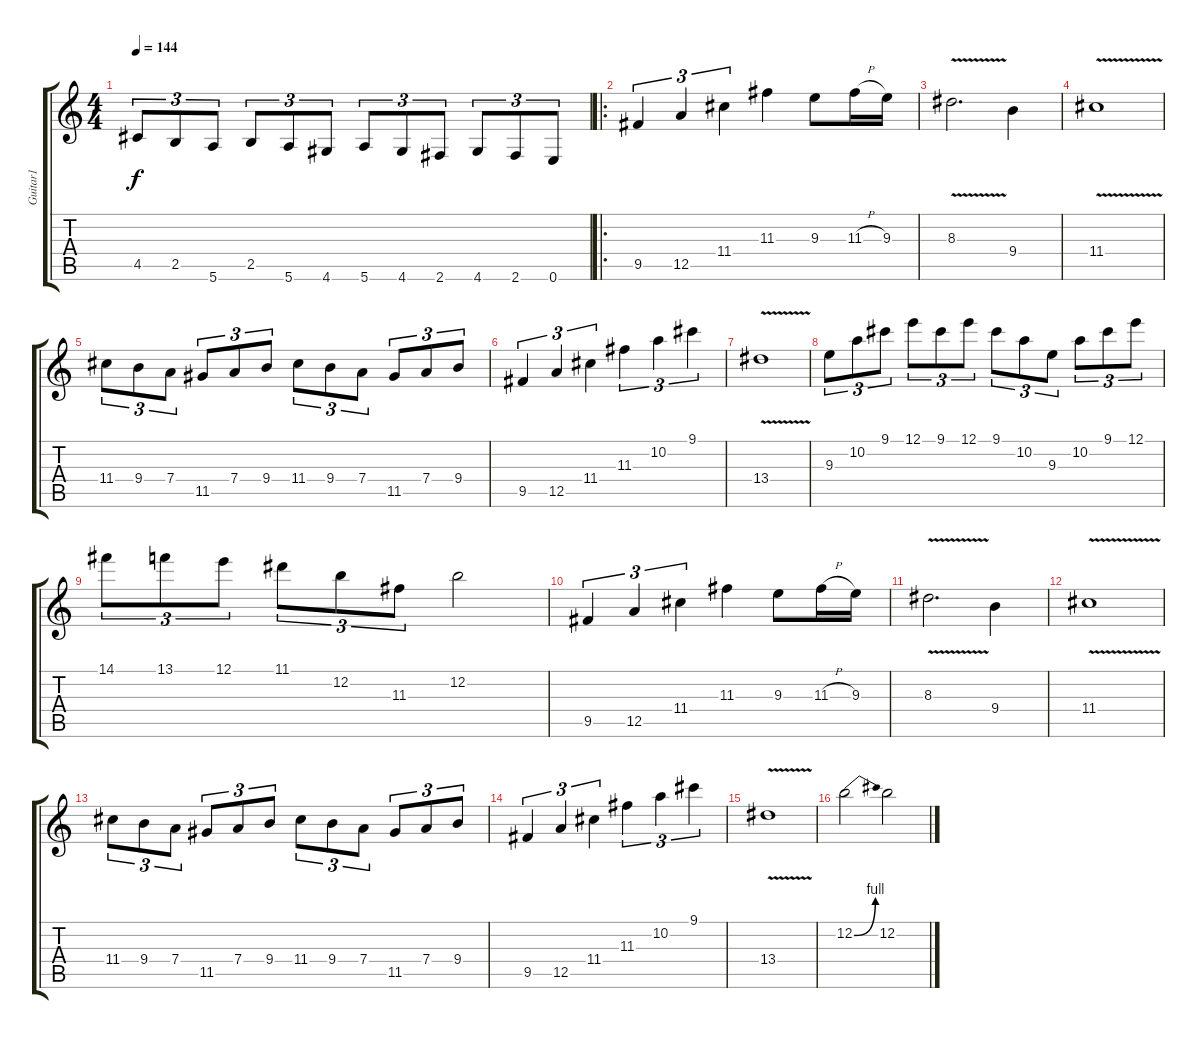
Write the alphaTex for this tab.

\track ("Guitar1" "Guitar1") {instrument acousticguitarnylon}
\staff {score tabs}
\tuning (E4 B3 G3 D3 A2 E2) {hide}
\ts (4 4)
\tempo 144
\clef g2
\ks c
4.5.8{tu (3 2) dy f instrument distortionguitar} 2.5.8{tu (3 2)} 5.6.8{tu (3 2)} 2.5.8{tu (3 2)} 5.6.8{tu (3 2)} 4.6.8{tu (3 2)} 5.6.8{tu (3 2)} 4.6.8{tu (3 2)} 2.6.8{tu (3 2)} 4.6.8{tu (3 2)} 2.6.8{tu (3 2)} 0.6.8{tu (3 2)} |
\ro
9.5.4{tu (3 2)} 12.5.4{tu (3 2)} 11.4.4{tu (3 2)} 11.3.4 9.3.8 11.3{h}.16 9.3.16 |
8.3{v}.2{d} 9.4.4 |
11.4{v}.1 |
11.4.8{tu (3 2)} 9.4.8{tu (3 2)} 7.4.8{tu (3 2)} 11.5.8{tu (3 2)} 7.4.8{tu (3 2)} 9.4.8{tu (3 2)} 11.4.8{tu (3 2)} 9.4.8{tu (3 2)} 7.4.8{tu (3 2)} 11.5.8{tu (3 2)} 7.4.8{tu (3 2)} 9.4.8{tu (3 2)} |
9.5.4{tu (3 2)} 12.5.4{tu (3 2)} 11.4.4{tu (3 2)} 11.3.4{tu (3 2)} 10.2.4{tu (3 2)} 9.1.4{tu (3 2)} |
13.4{v}.1 |
9.3.8{tu (3 2)} 10.2.8{tu (3 2)} 9.1.8{tu (3 2)} 12.1.8{tu (3 2)} 9.1.8{tu (3 2)} 12.1.8{tu (3 2)} 9.1.8{tu (3 2)} 10.2.8{tu (3 2)} 9.3.8{tu (3 2)} 10.2.8{tu (3 2)} 9.1.8{tu (3 2)} 12.1.8{tu (3 2)} |
14.1.8{tu (3 2)} 13.1.8{tu (3 2)} 12.1.8{tu (3 2)} 11.1.8{tu (3 2)} 12.2.8{tu (3 2)} 11.3.8{tu (3 2)} 12.2.2 |
9.5.4{tu (3 2)} 12.5.4{tu (3 2)} 11.4.4{tu (3 2)} 11.3.4 9.3.8 11.3{h}.16 9.3.16 |
8.3{v}.2{d} 9.4.4 |
11.4{v}.1 |
11.4.8{tu (3 2)} 9.4.8{tu (3 2)} 7.4.8{tu (3 2)} 11.5.8{tu (3 2)} 7.4.8{tu (3 2)} 9.4.8{tu (3 2)} 11.4.8{tu (3 2)} 9.4.8{tu (3 2)} 7.4.8{tu (3 2)} 11.5.8{tu (3 2)} 7.4.8{tu (3 2)} 9.4.8{tu (3 2)} |
9.5.4{tu (3 2)} 12.5.4{tu (3 2)} 11.4.4{tu (3 2)} 11.3.4{tu (3 2)} 10.2.4{tu (3 2)} 9.1.4{tu (3 2)} |
13.4{v}.1 |
12.2{be (bend 0 0 60 4)}.2 12.2.2
